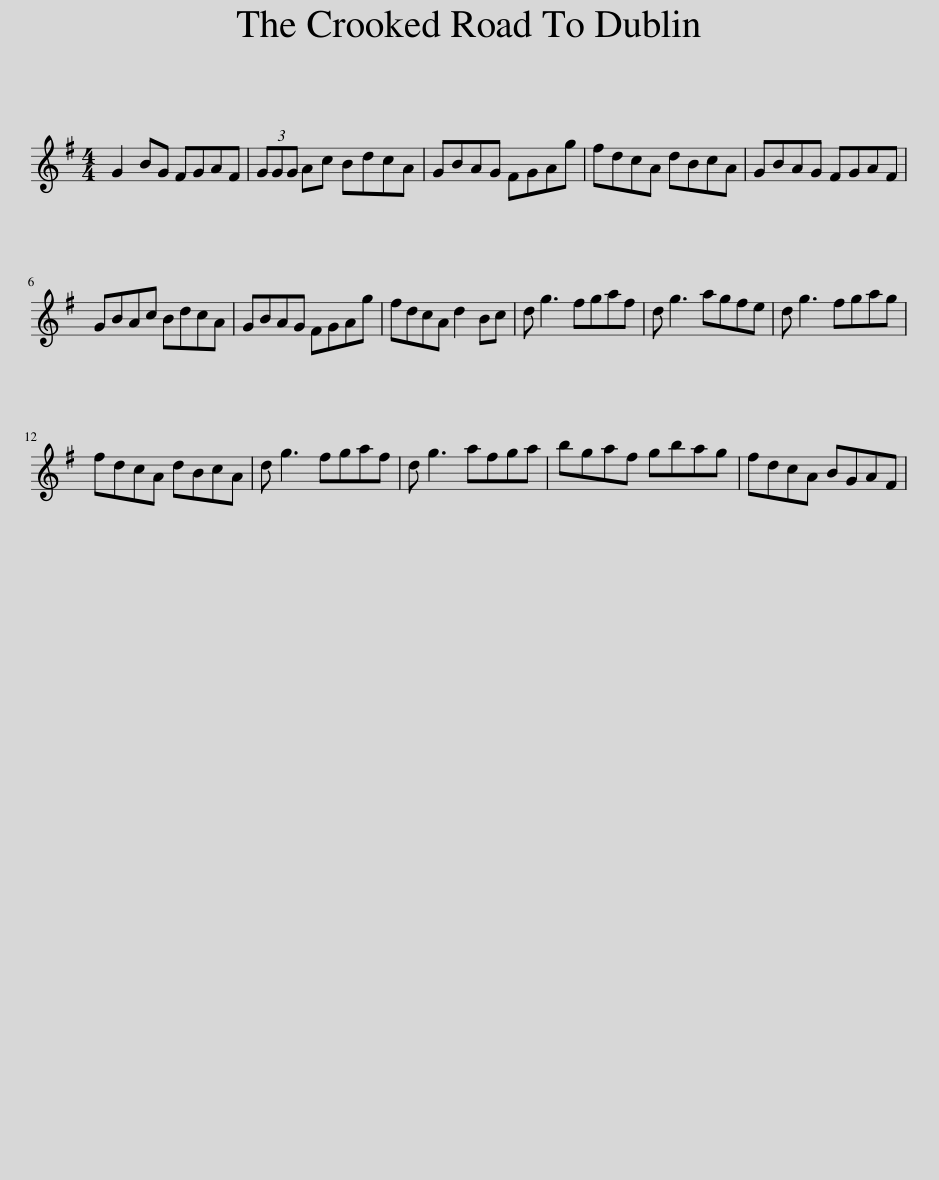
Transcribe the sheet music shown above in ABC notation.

X:1
L:1/8
M:4/4
I:linebreak $
K:G
V:1 treble
V:1
 G2 BG FGAF | (3GGG Ac BdcA | GBAG FGAg | fdcA dBcA | GBAG FGAF |$ %5
 GBAc BdcA | GBAG FGAg | fdcA d2 Bc | d g3 fgaf | d g3 agfe | %10
 d g3 fgag |$ fdcA dBcA | d g3 fgaf | d g3 afga | bgaf gbag | %15
 fdcA BGAF | %16
